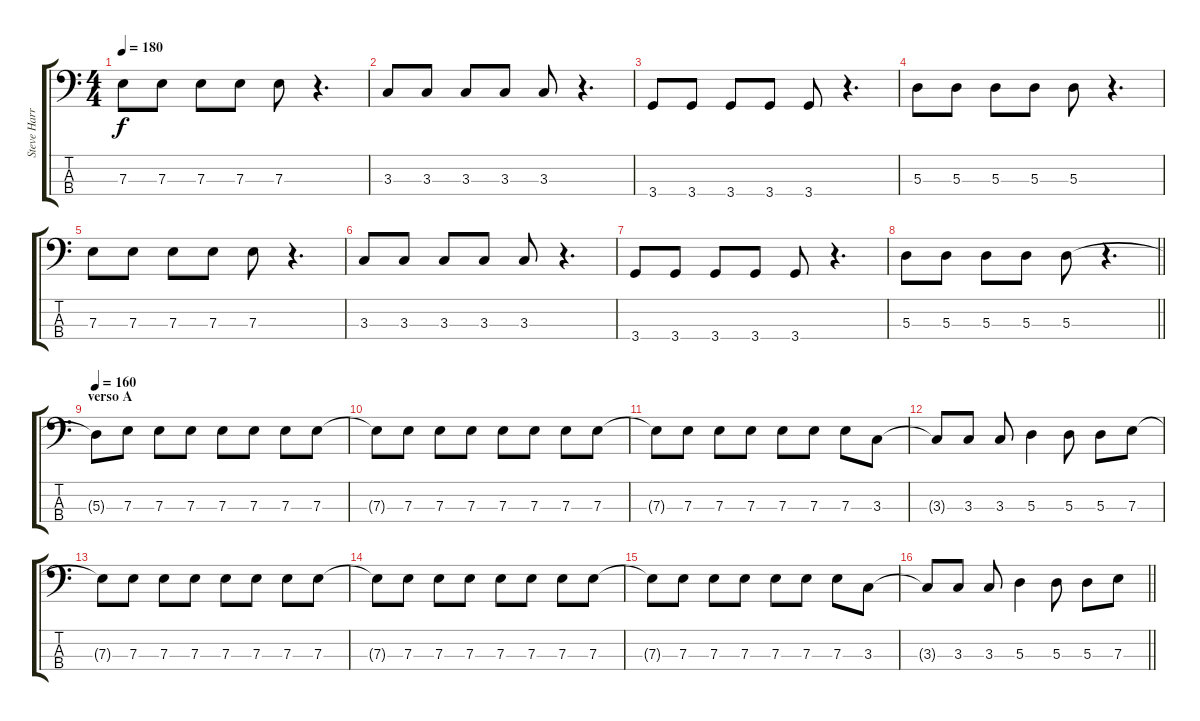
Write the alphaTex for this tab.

\track ("Steve Harris" "Steve Harr") {instrument electricbassfinger}
\staff {score tabs}
\tuning (G2 D2 A1 E1) {hide}
\ts (4 4)
\tempo 180
\clef f4
\ks c
7.3.8{dy f} 7.3.8 7.3.8 7.3.8 7.3.8 r.4{d} |
3.3.8 3.3.8 3.3.8 3.3.8 3.3.8 r.4{d} |
3.4.8 3.4.8 3.4.8 3.4.8 3.4.8 r.4{d} |
5.3.8 5.3.8 5.3.8 5.3.8 5.3.8 r.4{d} |
7.3.8 7.3.8 7.3.8 7.3.8 7.3.8 r.4{d} |
3.3.8 3.3.8 3.3.8 3.3.8 3.3.8 r.4{d} |
3.4.8 3.4.8 3.4.8 3.4.8 3.4.8 r.4{d} |
\barLineRight lightlight
5.3.8 5.3.8 5.3.8 5.3.8 5.3.8 r.4{d} |
\section ("" "verso A")
\tempo 160
5.3{t}.8 7.3.8 7.3.8 7.3.8 7.3.8 7.3.8 7.3.8 7.3.8 |
7.3{t}.8 7.3.8 7.3.8 7.3.8 7.3.8 7.3.8 7.3.8 7.3.8 |
7.3{t}.8 7.3.8 7.3.8 7.3.8 7.3.8 7.3.8 7.3.8 3.3.8 |
3.3{t}.8 3.3.8 3.3.8 5.3.4 5.3.8 5.3.8 7.3.8 |
7.3{t}.8 7.3.8 7.3.8 7.3.8 7.3.8 7.3.8 7.3.8 7.3.8 |
7.3{t}.8 7.3.8 7.3.8 7.3.8 7.3.8 7.3.8 7.3.8 7.3.8 |
7.3{t}.8 7.3.8 7.3.8 7.3.8 7.3.8 7.3.8 7.3.8 3.3.8 |
\barLineRight lightlight
3.3{t}.8 3.3.8 3.3.8 5.3.4 5.3.8 5.3.8 7.3.8
